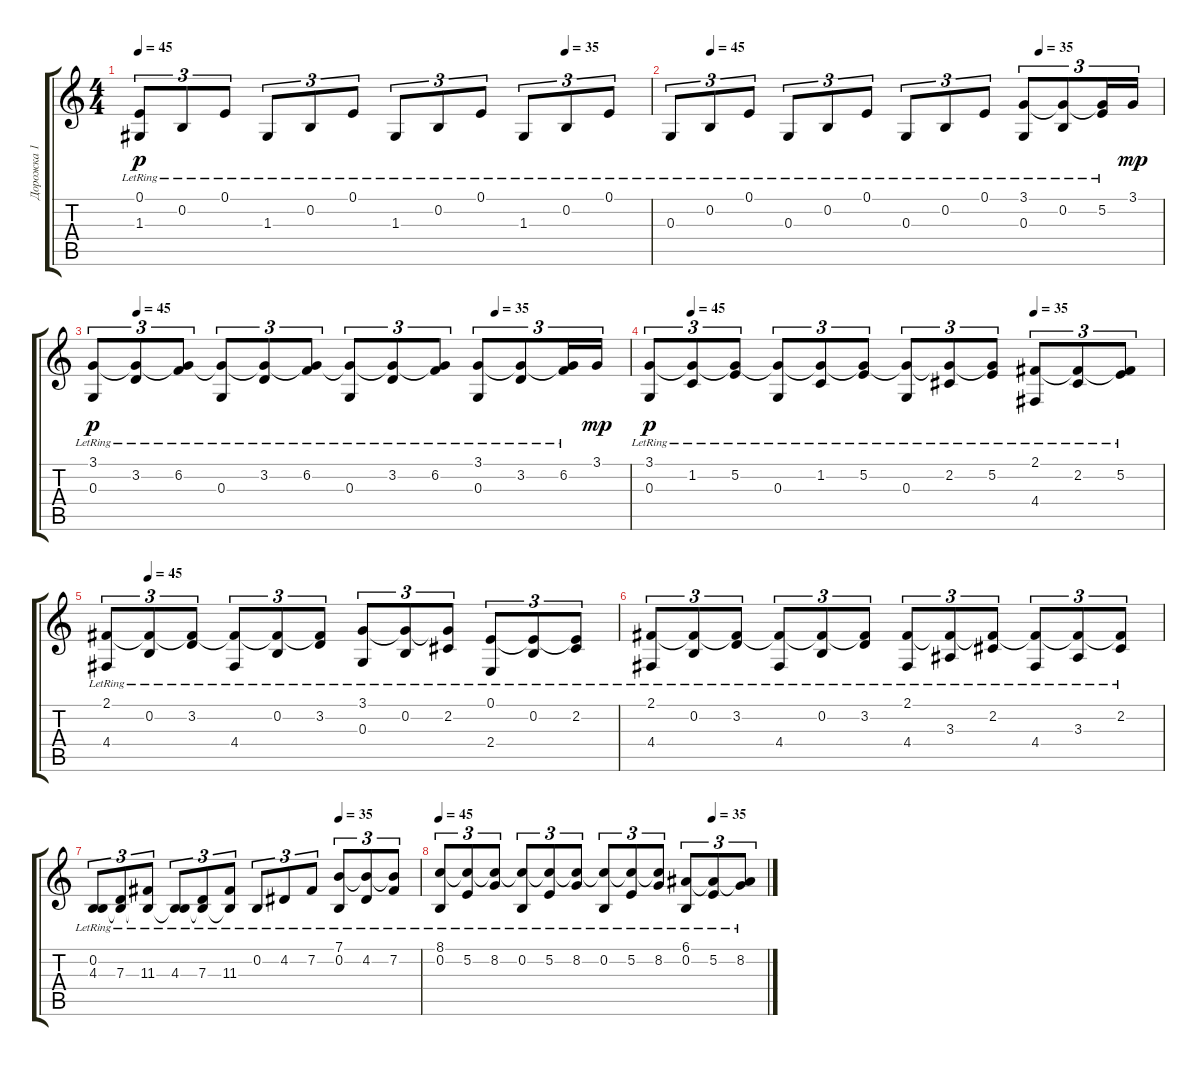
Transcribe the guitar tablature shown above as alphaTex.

\track ("Дорожка 1" "Дорожка 1") {instrument acousticgrandpiano}
\staff {score tabs}
\tuning (E4 B3 G3 D3 A2 E2) {hide}
\ts (4 4)
\tempo 45
\tempo (35 0.8333333333333334)
\clef g2
\ks c
(0.1 1.3{lr}).8{tu (3 2) dy p} 0.2{lr}.8{tu (3 2)} 0.1{lr}.8{tu (3 2)} 1.3{lr}.8{tu (3 2)} 0.2{lr}.8{tu (3 2)} 0.1{lr}.8{tu (3 2)} 1.3{lr}.8{tu (3 2)} 0.2{lr}.8{tu (3 2)} 0.1{lr}.8{tu (3 2)} 1.3{lr}.8{tu (3 2)} 0.2{lr}.8{tu (3 2)} 0.1{lr}.8{tu (3 2)} |
\tempo (45 0.08333333333333333)
\tempo (35 0.75)
0.3{lr}.8{tu (3 2)} 0.2{lr}.8{tu (3 2)} 0.1{lr}.8{tu (3 2)} 0.3{lr}.8{tu (3 2)} 0.2{lr}.8{tu (3 2)} 0.1{lr}.8{tu (3 2)} 0.3{lr}.8{tu (3 2)} 0.2{lr}.8{tu (3 2)} 0.1{lr}.8{tu (3 2)} (3.1{lr} 0.3{lr}).8{tu (3 2)} (3.1{t} 0.2{lr}).8{tu (3 2)} (3.1{t} 5.2{lr}).16{tu (3 2)} 3.1.16{tu (3 2) dy mp} |
\tempo (45 0.08333333333333333)
\tempo (35 0.75)
(3.1 0.3{lr}).8{tu (3 2) dy p} (3.1{t} 3.2{lr}).8{tu (3 2)} (3.1{t} 6.2{lr}).8{tu (3 2)} (3.1{t} 0.3{lr}).8{tu (3 2)} (3.1{t} 3.2{lr}).8{tu (3 2)} (3.1{t} 6.2{lr}).8{tu (3 2)} (3.1{t} 0.3{lr}).8{tu (3 2)} (3.1{t} 3.2{lr}).8{tu (3 2)} (3.1{t} 6.2{lr}).8{tu (3 2)} (3.1{lr} 0.3{lr}).8{tu (3 2)} (3.1{t} 3.2{lr}).8{tu (3 2)} (3.1{t} 6.2{lr}).16{tu (3 2)} 3.1.16{tu (3 2) dy mp} |
\tempo (45 0.08333333333333333)
\tempo (35 0.75)
(3.1 0.3{lr}).8{tu (3 2) dy p} (3.1{t} 1.2{lr}).8{tu (3 2)} (3.1{t} 5.2{lr}).8{tu (3 2)} (3.1{t} 0.3{lr}).8{tu (3 2)} (3.1{t} 1.2{lr}).8{tu (3 2)} (3.1{t} 5.2{lr}).8{tu (3 2)} (3.1{t} 0.3{lr}).8{tu (3 2)} (3.1{t} 2.2{lr}).8{tu (3 2)} (3.1{t} 5.2{lr}).8{tu (3 2)} (2.1 4.4{lr}).8{tu (3 2)} (2.1{t} 2.2{lr}).8{tu (3 2)} (2.1{t} 5.2{lr}).8{tu (3 2)} |
\tempo (45 0.08333333333333333)
(2.1 4.4{lr}).8{tu (3 2)} (2.1{t} 0.2{lr}).8{tu (3 2)} (2.1{t} 3.2{lr}).8{tu (3 2)} (2.1{t} 4.4{lr}).8{tu (3 2)} (2.1{t} 0.2{lr}).8{tu (3 2)} (2.1{t} 3.2{lr}).8{tu (3 2)} (3.1 0.3{lr}).8{tu (3 2)} (3.1{t} 0.2{lr}).8{tu (3 2)} (3.1{t} 2.2{lr}).8{tu (3 2)} (0.1 2.4{lr}).8{tu (3 2)} (0.1{t} 0.2{lr}).8{tu (3 2)} (0.1{t} 2.2{lr}).8{tu (3 2)} |
(2.1 4.4{lr}).8{tu (3 2)} (2.1{t} 0.2{lr}).8{tu (3 2)} (2.1{t} 3.2{lr}).8{tu (3 2)} (2.1{t} 4.4{lr}).8{tu (3 2)} (2.1{t} 0.2{lr}).8{tu (3 2)} (2.1{t} 3.2{lr}).8{tu (3 2)} (2.1 4.4{lr}).8{tu (3 2)} (2.1{t} 3.3{lr}).8{tu (3 2)} (2.1{t} 2.2{lr}).8{tu (3 2)} (2.1{t} 4.4{lr}).8{tu (3 2)} (2.1{t} 3.3{lr}).8{tu (3 2)} (2.1{t} 2.2{lr}).8{tu (3 2)} |
\tempo (35 0.75)
(0.2{lr} 4.3{lr}).8{tu (3 2)} (0.2{t} 7.3{lr}).8{tu (3 2)} (0.2{t} 11.3{lr}).8{tu (3 2)} (0.2{t} 4.3{lr}).8{tu (3 2)} (0.2{t} 7.3{lr}).8{tu (3 2)} (0.2{t} 11.3{lr}).8{tu (3 2)} 0.2{lr}.8{tu (3 2)} 4.2{lr}.8{tu (3 2)} 7.2{lr}.8{tu (3 2)} (7.1 0.2{lr}).8{tu (3 2)} (7.1{t} 4.2{lr}).8{tu (3 2)} (7.1{t} 7.2{lr}).8{tu (3 2)} |
\tempo 45
\tempo (35 0.8333333333333334)
(8.1 0.2{lr}).8{tu (3 2)} (8.1{t} 5.2{lr}).8{tu (3 2) volume 16} (8.1{t} 8.2{lr}).8{tu (3 2)} (8.1{t} 0.2{lr}).8{tu (3 2)} (8.1{t} 5.2{lr}).8{tu (3 2)} (8.1{t} 8.2{lr}).8{tu (3 2)} (8.1{t} 0.2{lr}).8{tu (3 2) volume 13} (8.1{t} 5.2{lr}).8{tu (3 2)} (8.1{t} 8.2{lr}).8{tu (3 2)} (6.1 0.2{lr}).8{tu (3 2)} (6.1{t} 5.2{lr}).8{tu (3 2)} (6.1{t} 8.2{lr}).8{tu (3 2)}
